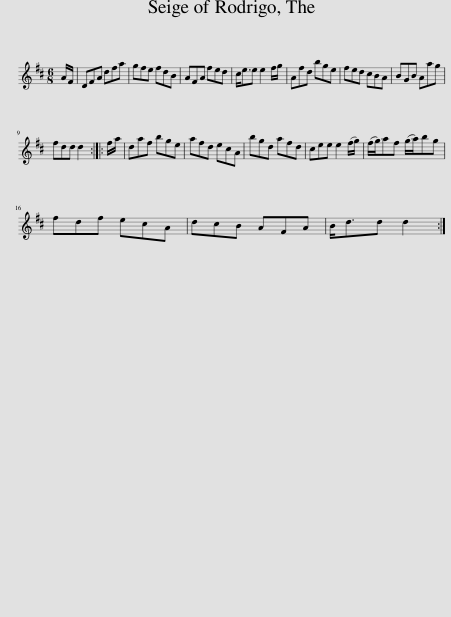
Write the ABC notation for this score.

X:1
L:1/8
M:6/8
I:linebreak $
K:D
V:1 treble
V:1
 A/F/ | DFA dfa | gfe fdB | AFA fed | c<ee e2 f/g/ | %5
 Afd bge | fed cBA | BGB Aag |$ fdd d2 :: f/a/ | %10
 daf bge | afd ecA | bgd afd | cee e2 (f/g/) | (f/g/)af (g/a/)bg |$ %15
 fdf ecA | dcB AFA | B<dd d2 :| %18
